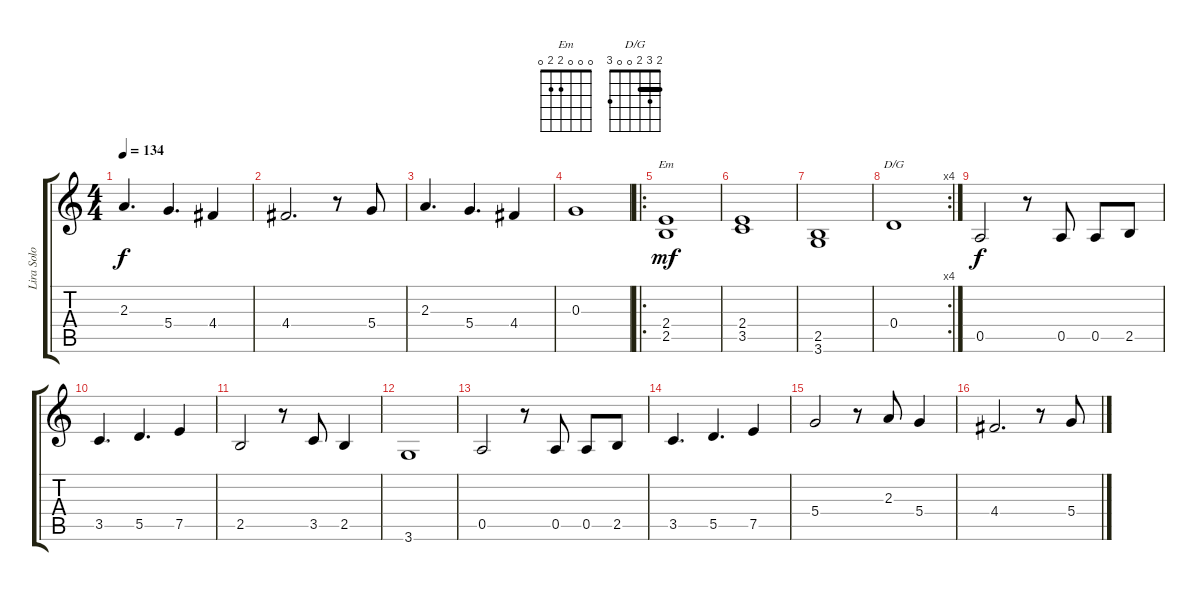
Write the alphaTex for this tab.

\track ("Lira Solo" "Lira Solo") {instrument overdrivenguitar}
\staff {score tabs}
\tuning (E4 B3 G3 D3 A2 E2) {hide}
\chord ("Em" 0 0 0 2 2 0)
\chord ("D/G" 2 3 2 0 0 3) {barre 2}
\ts (4 4)
\tempo 134
\clef g2
\ks c
2.3.4{d dy f} 5.4.4{d} 4.4.4 |
4.4.2{d} r.8 5.4.8 |
2.3.4{d} 5.4.4{d} 4.4.4 |
0.3.1 |
\ro
(2.4 2.5).1{ch "Em" dy mf} |
(2.4 3.5).1 |
(2.5 3.6).1 |
\rc 4
0.4.1{ch "D/G"} |
0.5.2{dy f} r.8 0.5.8 0.5.8 2.5.8 |
3.5.4{d} 5.5.4{d} 7.5.4 |
2.5.2 r.8 3.5.8 2.5.4 |
3.6.1 |
0.5.2 r.8 0.5.8 0.5.8 2.5.8 |
3.5.4{d} 5.5.4{d} 7.5.4 |
5.4.2 r.8 2.3.8 5.4.4 |
4.4.2{d} r.8 5.4.8
